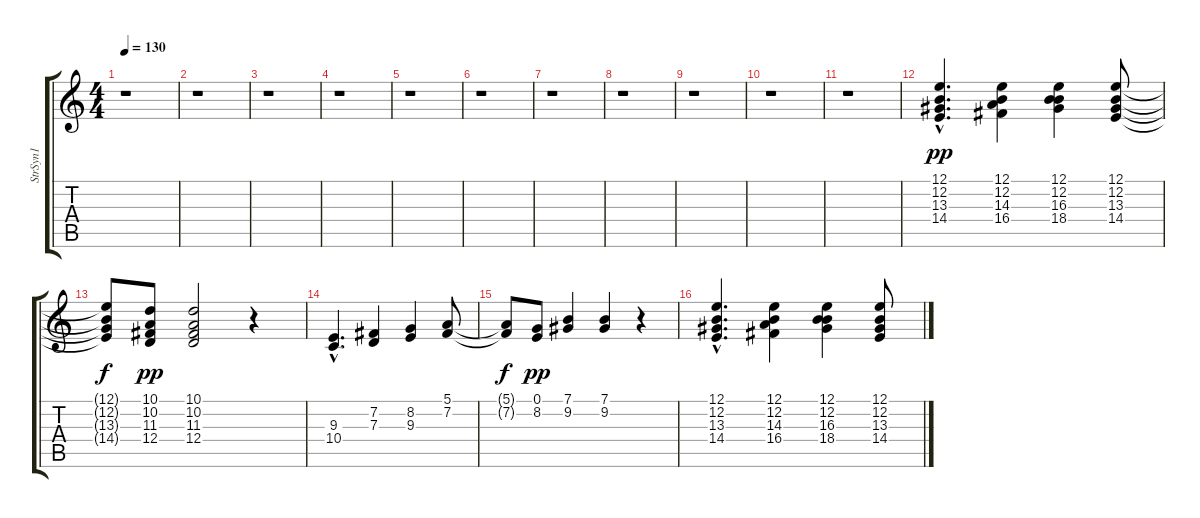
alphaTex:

\track ("StrSyn1" "StrSyn1") {instrument synthstrings1}
\staff {score tabs}
\tuning (E4 B3 G3 D3 A2 E2) {hide}
\ts (4 4)
\tempo 130
\clef g2
\ks c
r.1{dy pp} |
r.1 |
r.1 |
r.1 |
r.1 |
r.1 |
r.1 |
r.1 |
r.1 |
r.1 |
r.1 |
(12.1{hac} 12.2{hac} 13.3{hac} 14.4{hac}).4{d} (12.1 12.2 14.3 16.4).4 (12.1 12.2 16.3 18.4).4 (12.1 12.2 13.3 14.4).8 |
(12.1{t} 12.2{t} 13.3{t} 14.4{t}).8{dy f} (10.1 10.2 11.3 12.4).8{dy pp} (10.1 10.2 11.3 12.4).2 r.4 |
(9.3{hac} 10.4{hac}).4{d} (7.2 7.3).4 (8.2 9.3).4 (5.1 7.2).8 |
(5.1{t} 7.2{t}).8{dy f} (0.1 8.2).8{dy pp} (7.1 9.2).4 (7.1 9.2).4 r.4 |
(12.1{hac} 12.2{hac} 13.3{hac} 14.4{hac}).4{d} (12.1 12.2 14.3 16.4).4 (12.1 12.2 16.3 18.4).4 (12.1 12.2 13.3 14.4).8
